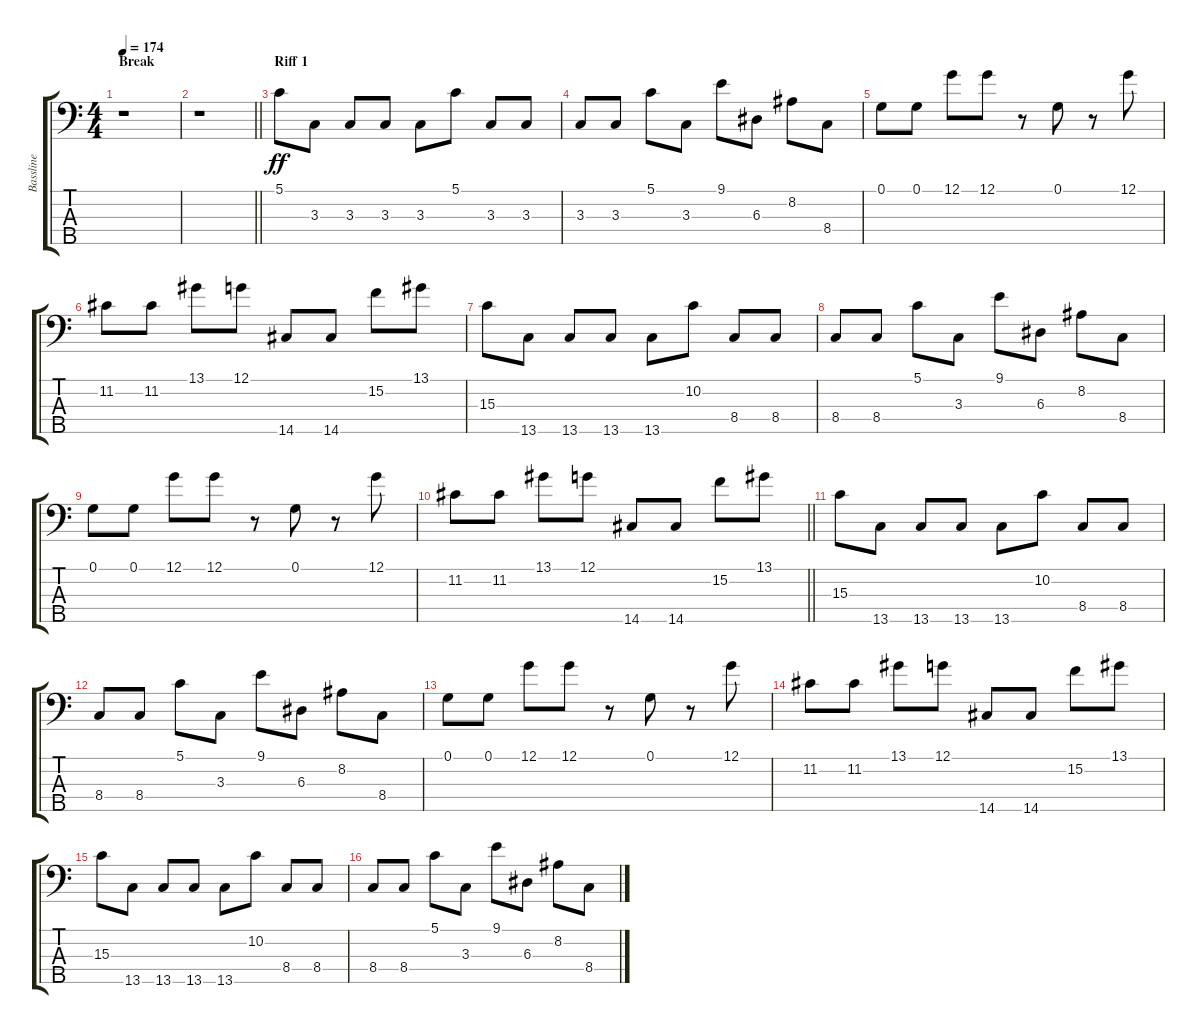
\track ("Bassline" "Bassline") {instrument electricbassfinger}
\staff {score tabs}
\tuning (G2 D2 A1 E1 B0) {hide}
\ts (4 4)
\section ("" "Break")
\tempo 174
\clef f4
\ks c
r.1{dy ff} |
\barLineRight lightlight
r.1 |
\section ("" "Riff 1")
5.1.8 3.3.8 3.3.8 3.3.8 3.3.8 5.1.8 3.3.8 3.3.8 |
3.3.8 3.3.8 5.1.8 3.3.8 9.1.8 6.3.8 8.2.8 8.4.8 |
0.1.8 0.1.8 12.1.8 12.1.8 r.8 0.1.8 r.8 12.1.8 |
11.2.8 11.2.8 13.1.8 12.1.8 14.5.8 14.5.8 15.2.8 13.1.8 |
15.3.8 13.5.8 13.5.8 13.5.8 13.5.8 10.2.8 8.4.8 8.4.8 |
8.4.8 8.4.8 5.1.8 3.3.8 9.1.8 6.3.8 8.2.8 8.4.8 |
0.1.8 0.1.8 12.1.8 12.1.8 r.8 0.1.8 r.8 12.1.8 |
\barLineRight lightlight
11.2.8 11.2.8 13.1.8 12.1.8 14.5.8 14.5.8 15.2.8 13.1.8 |
15.3.8 13.5.8 13.5.8 13.5.8 13.5.8 10.2.8 8.4.8 8.4.8 |
8.4.8 8.4.8 5.1.8 3.3.8 9.1.8 6.3.8 8.2.8 8.4.8 |
0.1.8 0.1.8 12.1.8 12.1.8 r.8 0.1.8 r.8 12.1.8 |
11.2.8 11.2.8 13.1.8 12.1.8 14.5.8 14.5.8 15.2.8 13.1.8 |
15.3.8 13.5.8 13.5.8 13.5.8 13.5.8 10.2.8 8.4.8 8.4.8 |
8.4.8 8.4.8 5.1.8 3.3.8 9.1.8 6.3.8 8.2.8 8.4.8
